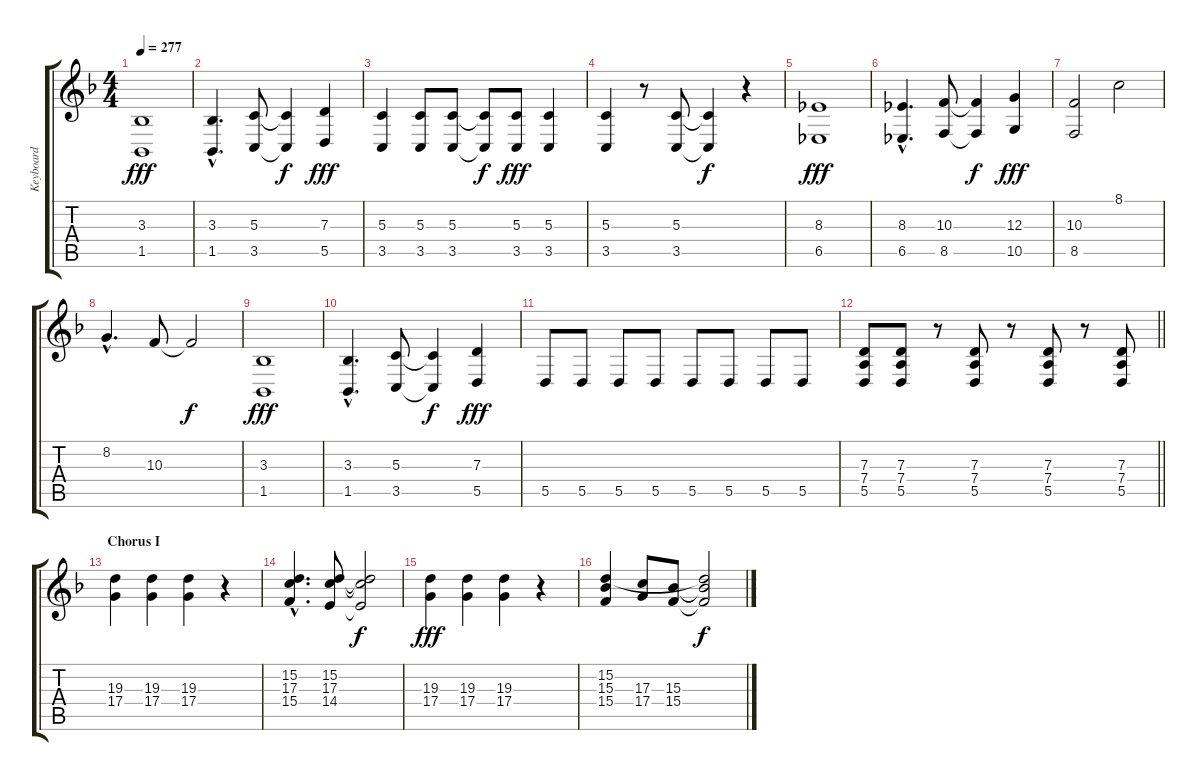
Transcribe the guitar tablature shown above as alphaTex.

\track ("Keyboard" "Keyboard") {instrument rockorgan}
\staff {score tabs}
\tuning (E4 B3 G3 D3 A2 E2) {hide}
\ts (4 4)
\tempo 277
\clef g2
\ks f
(3.3 1.5).1{dy fff} |
(3.3{hac} 1.5{hac}).4{d} (5.3 3.5).8 (5.3{t} 3.5{t}).4{dy f} (7.3 5.5).4{dy fff} |
(5.3 3.5).4 (5.3 3.5).8 (5.3 3.5).8 (5.3{t} 3.5{t}).8{dy f} (5.3 3.5).8{dy fff} (5.3 3.5).4 |
(5.3 3.5).4 r.8 (5.3 3.5).8 (5.3{t} 3.5{t}).4{dy f} r.4 |
(8.3 6.5).1{dy fff} |
(8.3{hac} 6.5{hac}).4{d} (10.3 8.5).8 (10.3{t} 8.5{t}).4{dy f} (12.3 10.5).4{dy fff} |
(10.3 8.5).2 8.1.2 |
8.2{hac}.4{d} 10.3.8 10.3{t}.2{dy f} |
(3.3 1.5).1{dy fff} |
(3.3{hac} 1.5{hac}).4{d} (5.3 3.5).8 (5.3{t} 3.5{t}).4{dy f} (7.3 5.5).4{dy fff} |
5.5.8 5.5.8 5.5.8 5.5.8 5.5.8 5.5.8 5.5.8 5.5.8 |
\barLineRight lightlight
(7.3 7.4 5.5).8 (7.3 7.4 5.5).8 r.8 (7.3 7.4 5.5).8 r.8 (7.3 7.4 5.5).8 r.8 (7.3 7.4 5.5).8 |
\section ("" "Chorus I")
(19.3 17.4).4{volume 8 instrument rockorgan} (19.3 17.4).4 (19.3 17.4).4 r.4 |
(15.2{hac} 17.3{hac} 15.4{hac}).4{d} (15.2 17.3 14.4).8 (15.2{t} 17.3{t} 14.4{t}).2{dy f} |
(19.3 17.4).4{dy fff} (19.3 17.4).4 (19.3 17.4).4 r.4 |
(15.2 15.3 15.4).4 (17.3 17.4).8 (15.3 15.4).8 (15.2{t} 15.3{t} 15.4{t}).2{dy f}
